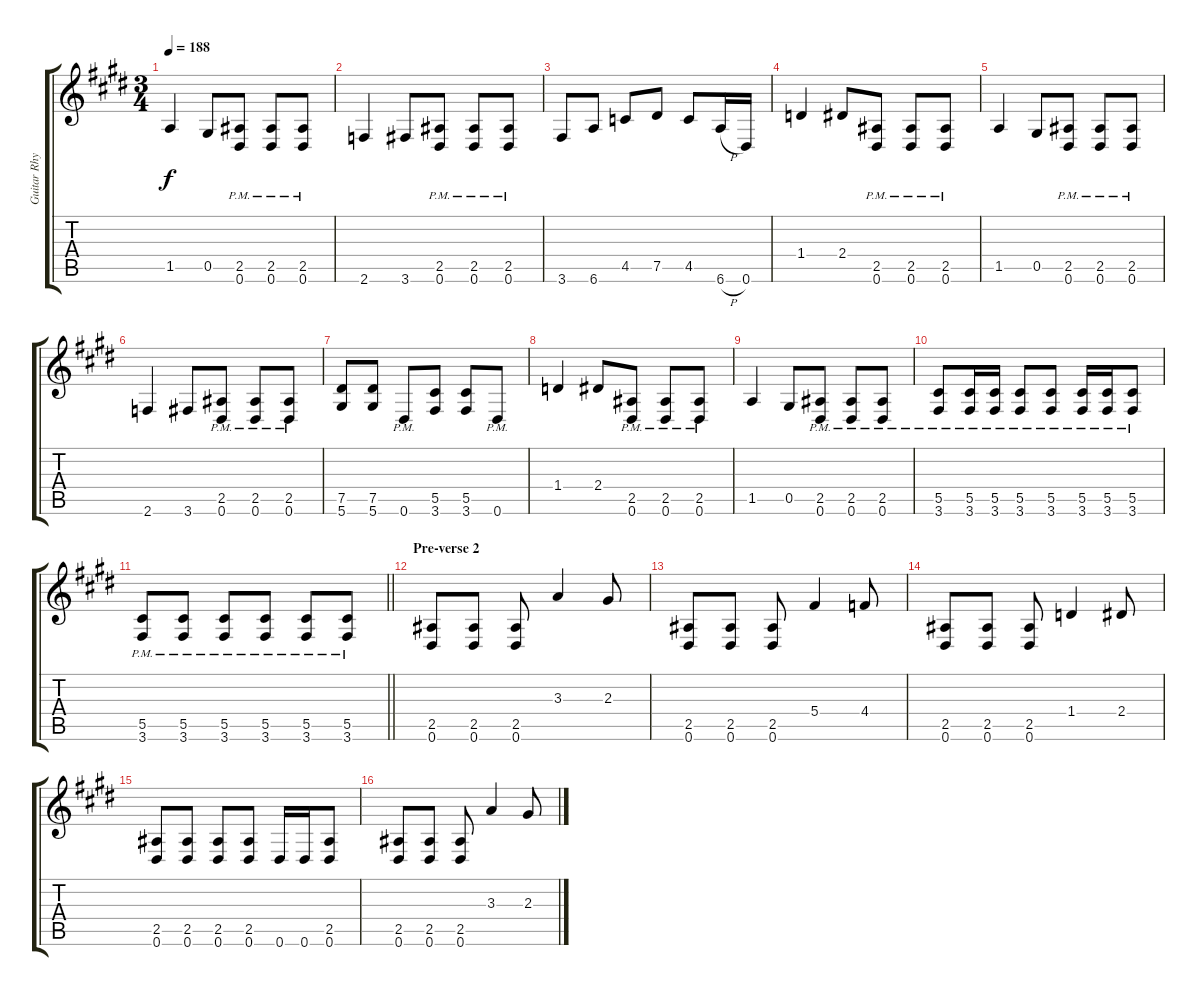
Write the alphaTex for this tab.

\track ("Guitar Rhythm" "Guitar Rhy") {instrument overdrivenguitar}
\staff {score tabs}
\tuning (Eb4 Bb3 Gb3 Db3 Ab2 Eb2) {hide}
\ts (3 4)
\tempo 188
\clef g2
\ks e
1.5.4{dy f} 0.5.8 (2.5 0.6{pm}).8 (2.5 0.6{pm}).8 (2.5 0.6{pm}).8 |
2.6.4 3.6.8 (2.5 0.6{pm}).8 (2.5 0.6{pm}).8 (2.5 0.6{pm}).8 |
3.6.8 6.6.8 4.5.8 7.5.8 4.5.8 6.6{h}.16 0.6.16 |
1.4.4 2.4.8 (2.5 0.6{pm}).8 (2.5 0.6{pm}).8 (2.5 0.6{pm}).8 |
1.5.4 0.5.8 (2.5 0.6{pm}).8 (2.5 0.6{pm}).8 (2.5 0.6{pm}).8 |
2.6.4 3.6.8 (2.5 0.6{pm}).8 (2.5 0.6{pm}).8 (2.5 0.6{pm}).8 |
(7.5 5.6).8 (7.5 5.6).8 0.6{pm}.8 (5.5 3.6).8 (5.5 3.6).8 0.6{pm}.8 |
1.4.4 2.4.8 (2.5 0.6{pm}).8 (2.5 0.6{pm}).8 (2.5 0.6{pm}).8 |
1.5.4 0.5.8 (2.5 0.6{pm}).8 (2.5 0.6{pm}).8 (2.5 0.6{pm}).8 |
(5.5{pm} 3.6{pm}).8 (5.5{pm} 3.6{pm}).16 (5.5{pm} 3.6{pm}).16 (5.5{pm} 3.6{pm}).8 (5.5{pm} 3.6{pm}).8 (5.5{pm} 3.6{pm}).16 (5.5{pm} 3.6{pm}).16 (5.5{pm} 3.6{pm}).8 |
\barLineRight lightlight
(5.5{pm} 3.6{pm}).8 (5.5{pm} 3.6{pm}).8 (5.5{pm} 3.6{pm}).8 (5.5{pm} 3.6{pm}).8 (5.5{pm} 3.6{pm}).8 (5.5{pm} 3.6{pm}).8 |
\section ("" "Pre-verse 2")
(2.5 0.6).8 (2.5 0.6).8 (2.5 0.6).8 3.3.4 2.3.8 |
(2.5 0.6).8 (2.5 0.6).8 (2.5 0.6).8 5.4.4 4.4.8 |
(2.5 0.6).8 (2.5 0.6).8 (2.5 0.6).8 1.4.4 2.4.8 |
(2.5 0.6).8 (2.5 0.6).8 (2.5 0.6).8 (2.5 0.6).8 0.6.16 0.6.16 (2.5 0.6).8 |
(2.5 0.6).8 (2.5 0.6).8 (2.5 0.6).8 3.3.4 2.3.8
